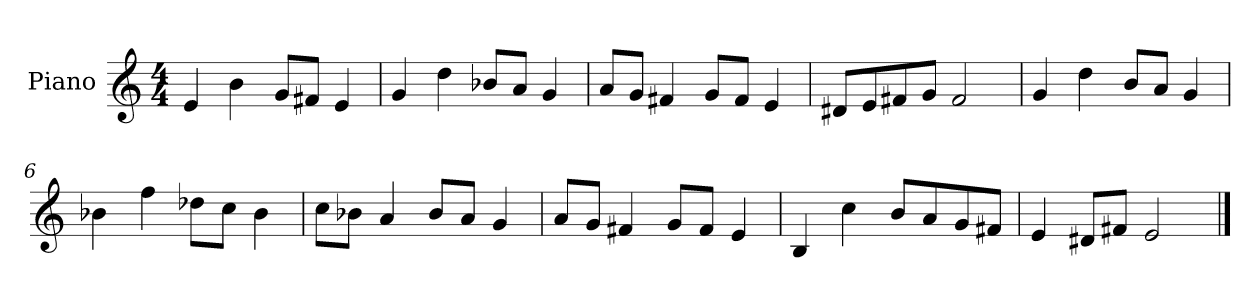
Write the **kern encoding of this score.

**kern
*part1
*staff1
*I"Piano
*I'Pno.
*clefG2
*k[]
*M4/4
=1
4e/
4b\
8g/L
8f#X/J
4e/
=2
4g/
4dd\
8b-X/L
8a/J
4g/
=3
8a/L
8g/J
4f#X/
8g/L
8f#/J
4e/
=4
8d#X/L
8e/
8f#X/
8g/J
2f#/
=5
4g/
4dd\
8b/L
8a/J
4g/
=6
4b-X\
4ff\
8dd-X\L
8cc\J
4b-\
=7
8cc\L
8b-X\J
4a/
8b-/L
8a/J
4g/
!!LO:LB:g=z
=8
8a/L
8g/J
4f#X/
8g/L
8f#/J
4e/
=9
4B/
4cc\
8b/L
8a/
8g/
8f#X/J
=10
4e/
8d#X/L
8f#X/J
2e/
==
*-
